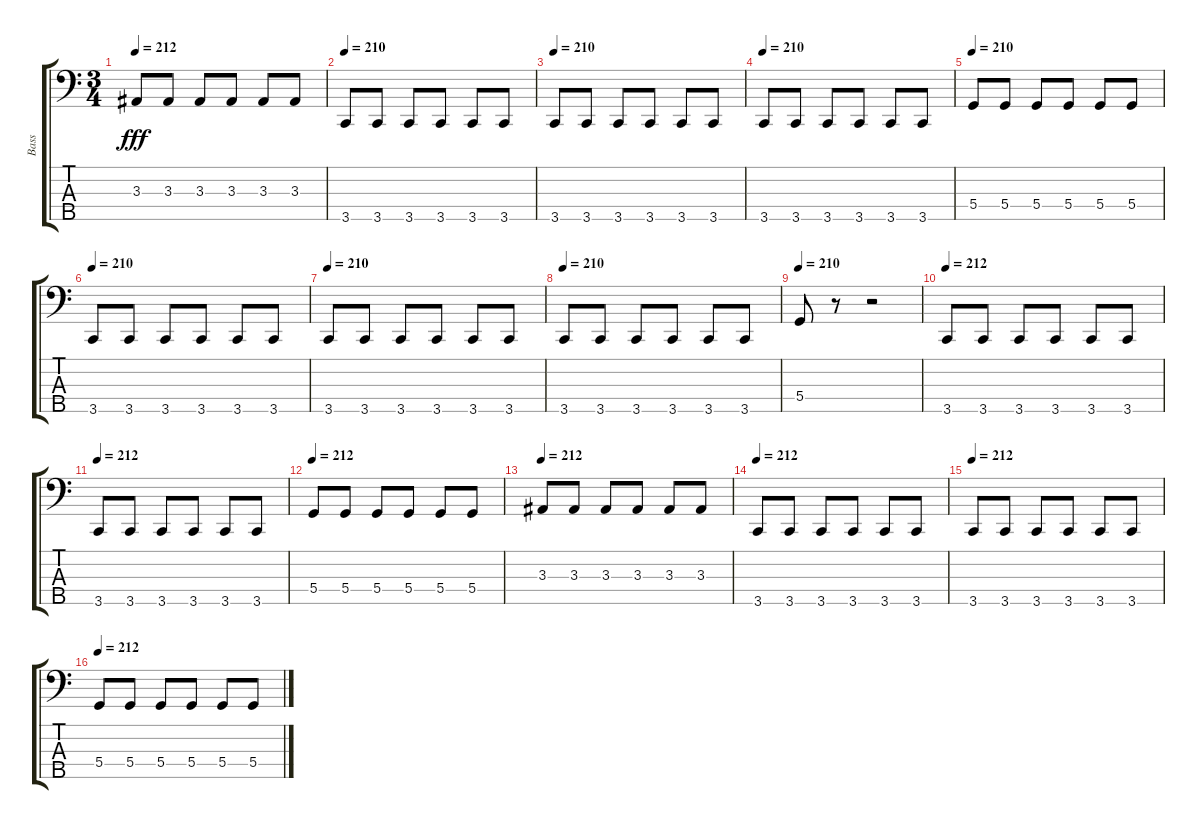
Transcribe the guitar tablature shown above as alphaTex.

\track ("Bass" "Bass") {instrument electricbassfinger}
\staff {score tabs}
\tuning (F2 C2 G1 D1 A0) {hide}
\ts (3 4)
\tempo 212
\clef f4
\ks c
3.3.8{dy fff} 3.3.8 3.3.8 3.3.8 3.3.8 3.3.8 |
\tempo 210
3.5.8 3.5.8 3.5.8 3.5.8 3.5.8 3.5.8 |
\tempo 210
3.5.8 3.5.8 3.5.8 3.5.8 3.5.8 3.5.8 |
\tempo 210
3.5.8 3.5.8 3.5.8 3.5.8 3.5.8 3.5.8 |
\tempo 210
5.4.8 5.4.8 5.4.8 5.4.8 5.4.8 5.4.8 |
\tempo 210
3.5.8 3.5.8 3.5.8 3.5.8 3.5.8 3.5.8 |
\tempo 210
3.5.8 3.5.8 3.5.8 3.5.8 3.5.8 3.5.8 |
\tempo 210
3.5.8 3.5.8 3.5.8 3.5.8 3.5.8 3.5.8 |
\tempo 210
5.4.8 r.8 r.2 |
\tempo 212
3.5.8 3.5.8 3.5.8 3.5.8 3.5.8 3.5.8 |
\tempo 212
3.5.8 3.5.8 3.5.8 3.5.8 3.5.8 3.5.8 |
\tempo 212
5.4.8 5.4.8 5.4.8 5.4.8 5.4.8 5.4.8 |
\tempo 212
3.3.8 3.3.8 3.3.8 3.3.8 3.3.8 3.3.8 |
\tempo 212
3.5.8 3.5.8 3.5.8 3.5.8 3.5.8 3.5.8 |
\tempo 212
3.5.8 3.5.8 3.5.8 3.5.8 3.5.8 3.5.8 |
\tempo 212
5.4.8 5.4.8 5.4.8 5.4.8 5.4.8 5.4.8
